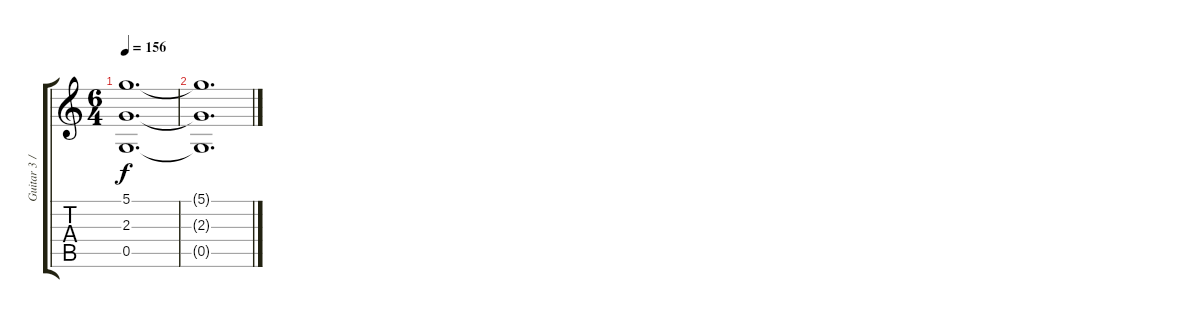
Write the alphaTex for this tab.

\track ("Guitar 3 / Strings" "Guitar 3 /") {instrument overdrivenguitar}
\staff {score tabs}
\tuning (D4 A3 F3 C3 G2 D2) {hide}
\ts (6 4)
\tempo 156
\clef g2
\ks c
(5.1 2.3 0.5).1{d dy f} |
(5.1{t} 2.3{t} 0.5{t}).1{d}
